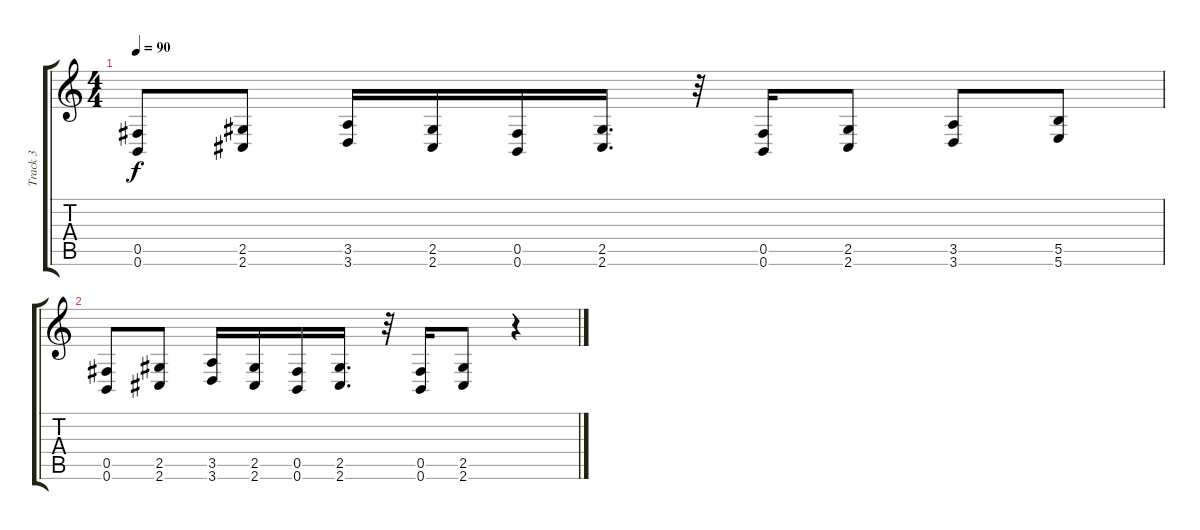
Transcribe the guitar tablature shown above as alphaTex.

\track ("Track 3" "Track 3") {instrument distortionguitar}
\staff {score tabs}
\tuning (Db4 Ab3 E3 B2 Gb2 B1) {hide}
\ts (4 4)
\tempo 90
\clef g2
\ks c
(0.5 0.6).8{dy f} (2.5 2.6).8 (3.5 3.6).16 (2.5 2.6).16 (0.5 0.6).16 (2.5 2.6).16{d} r.32 (0.5 0.6).16 (2.5 2.6).8 (3.5 3.6).8 (5.5 5.6).8 |
(0.5 0.6).8 (2.5 2.6).8 (3.5 3.6).16 (2.5 2.6).16 (0.5 0.6).16 (2.5 2.6).16{d} r.32 (0.5 0.6).16 (2.5 2.6).8 r.4
